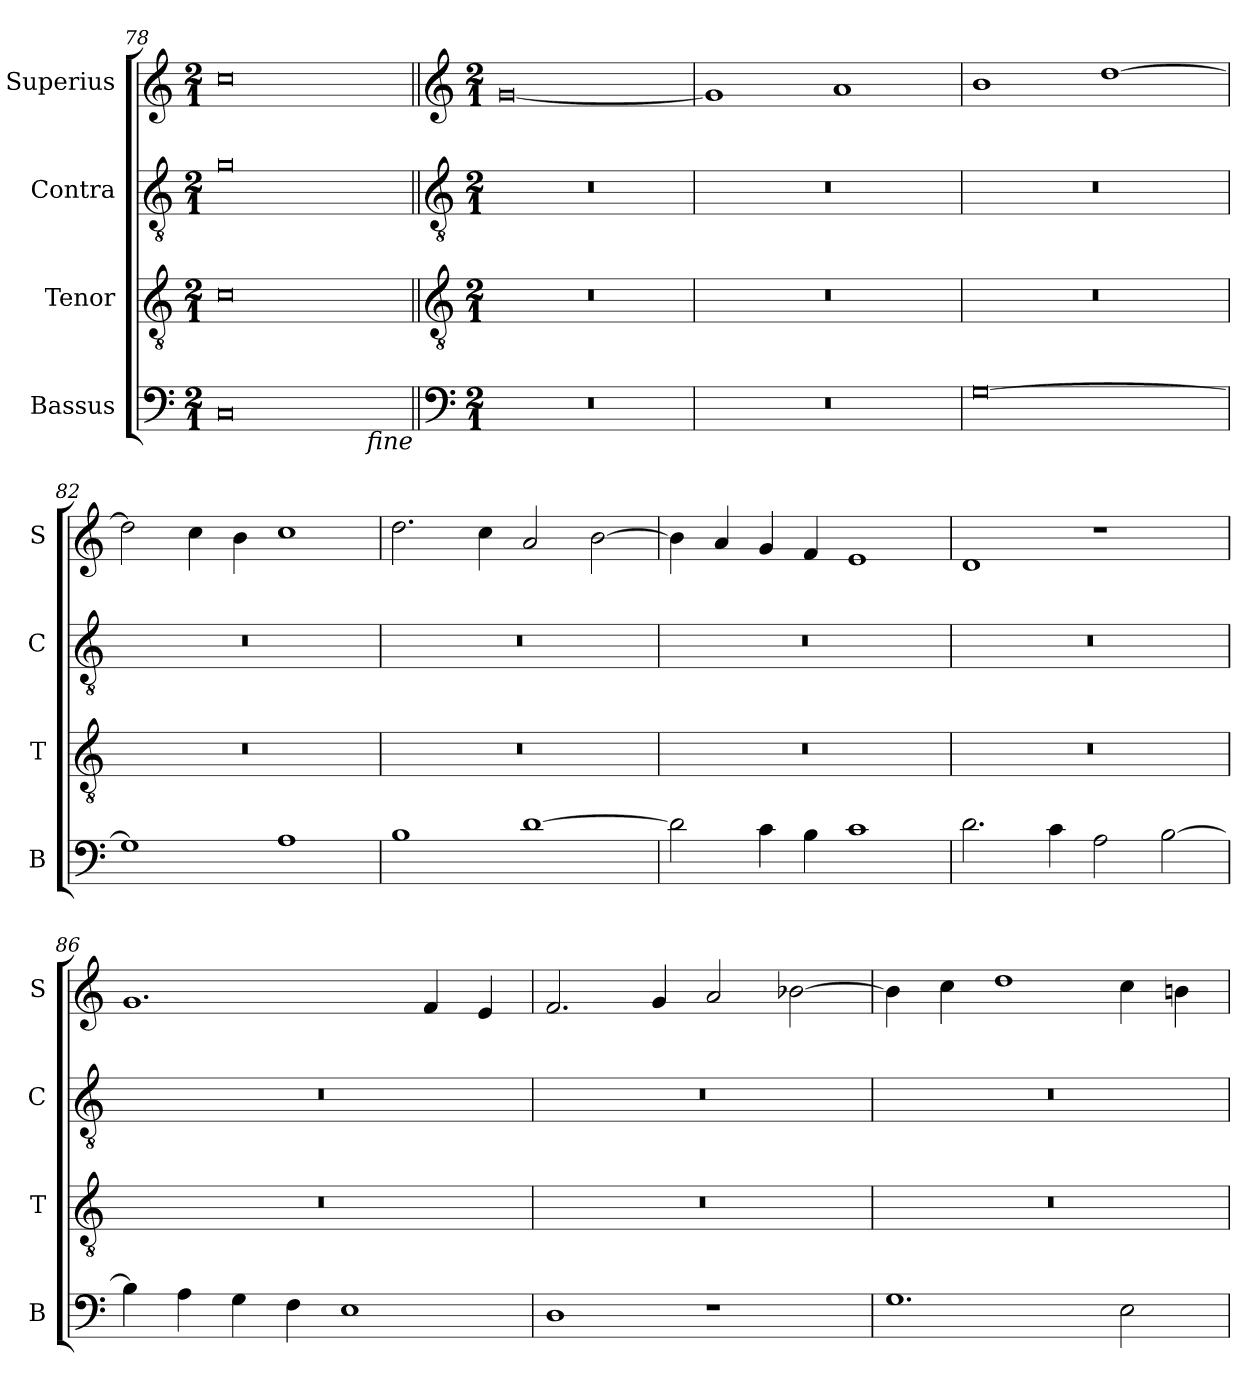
**kern	**kern	**kern	**kern
*part4	*part3	*part2	*part1
*staff4	*staff3	*staff2	*staff1
*I"Bassus	*I"Tenor	*I"Contra	*I"Superius
*I'B	*I'T	*I'C	*I'S
*clefF4	*clefGv2	*clefGv2	*clefG2
*k[]	*k[]	*k[]	*k[]
*M2/1	*M2/1	*M2/1	*M2/1
=78	=78	=78	=78
0C	0c	0g	0cc
!LO:TX:b:i:rj:t=fine	!	!	!
!!LO:LB:g=z
=79||	=79||	=79||	=79||
*clefF4	*clefGv2	*clefGv2	*clefG2
*k[]	*k[]	*k[]	*k[]
*M2/1	*M2/1	*M2/1	*M2/1
0r	0r	0r	[0g
=80	=80	=80	=80
0r	0r	0r	1g]
.	.	.	1a
=81	=81	=81	=81
[0G	0r	0r	1b
.	.	.	[1dd
=82	=82	=82	=82
1G]	0r	0r	2dd\]
.	.	.	4cc\
.	.	.	4b\
1A	.	.	1cc
=83	=83	=83	=83
1B	0r	0r	2.dd\
.	.	.	4cc\
[1d	.	.	2a/
.	.	.	[2b\
=84	=84	=84	=84
2d\]	0r	0r	4b\]
.	.	.	4a/
4c\	.	.	4g/
4B\	.	.	4f/
1c	.	.	1e
=85	=85	=85	=85
2.d\	0r	0r	1d
4c\	.	.	.
2A\	.	.	1r
[2B\	.	.	.
=86	=86	=86	=86
4B\]	0r	0r	1.g
4A\	.	.	.
4G\	.	.	.
4F\	.	.	.
1E	.	.	.
.	.	.	4f/
.	.	.	4e/
=87	=87	=87	=87
1D	0r	0r	2.f/
.	.	.	4g/
1r	.	.	2a/
.	.	.	[2b-X\
=88	=88	=88	=88
1.G	0r	0r	4b-\]
.	.	.	4cc\
.	.	.	1dd
2E\	.	.	4cc\
.	.	.	4bn\
=	=	=	=
*-	*-	*-	*-
